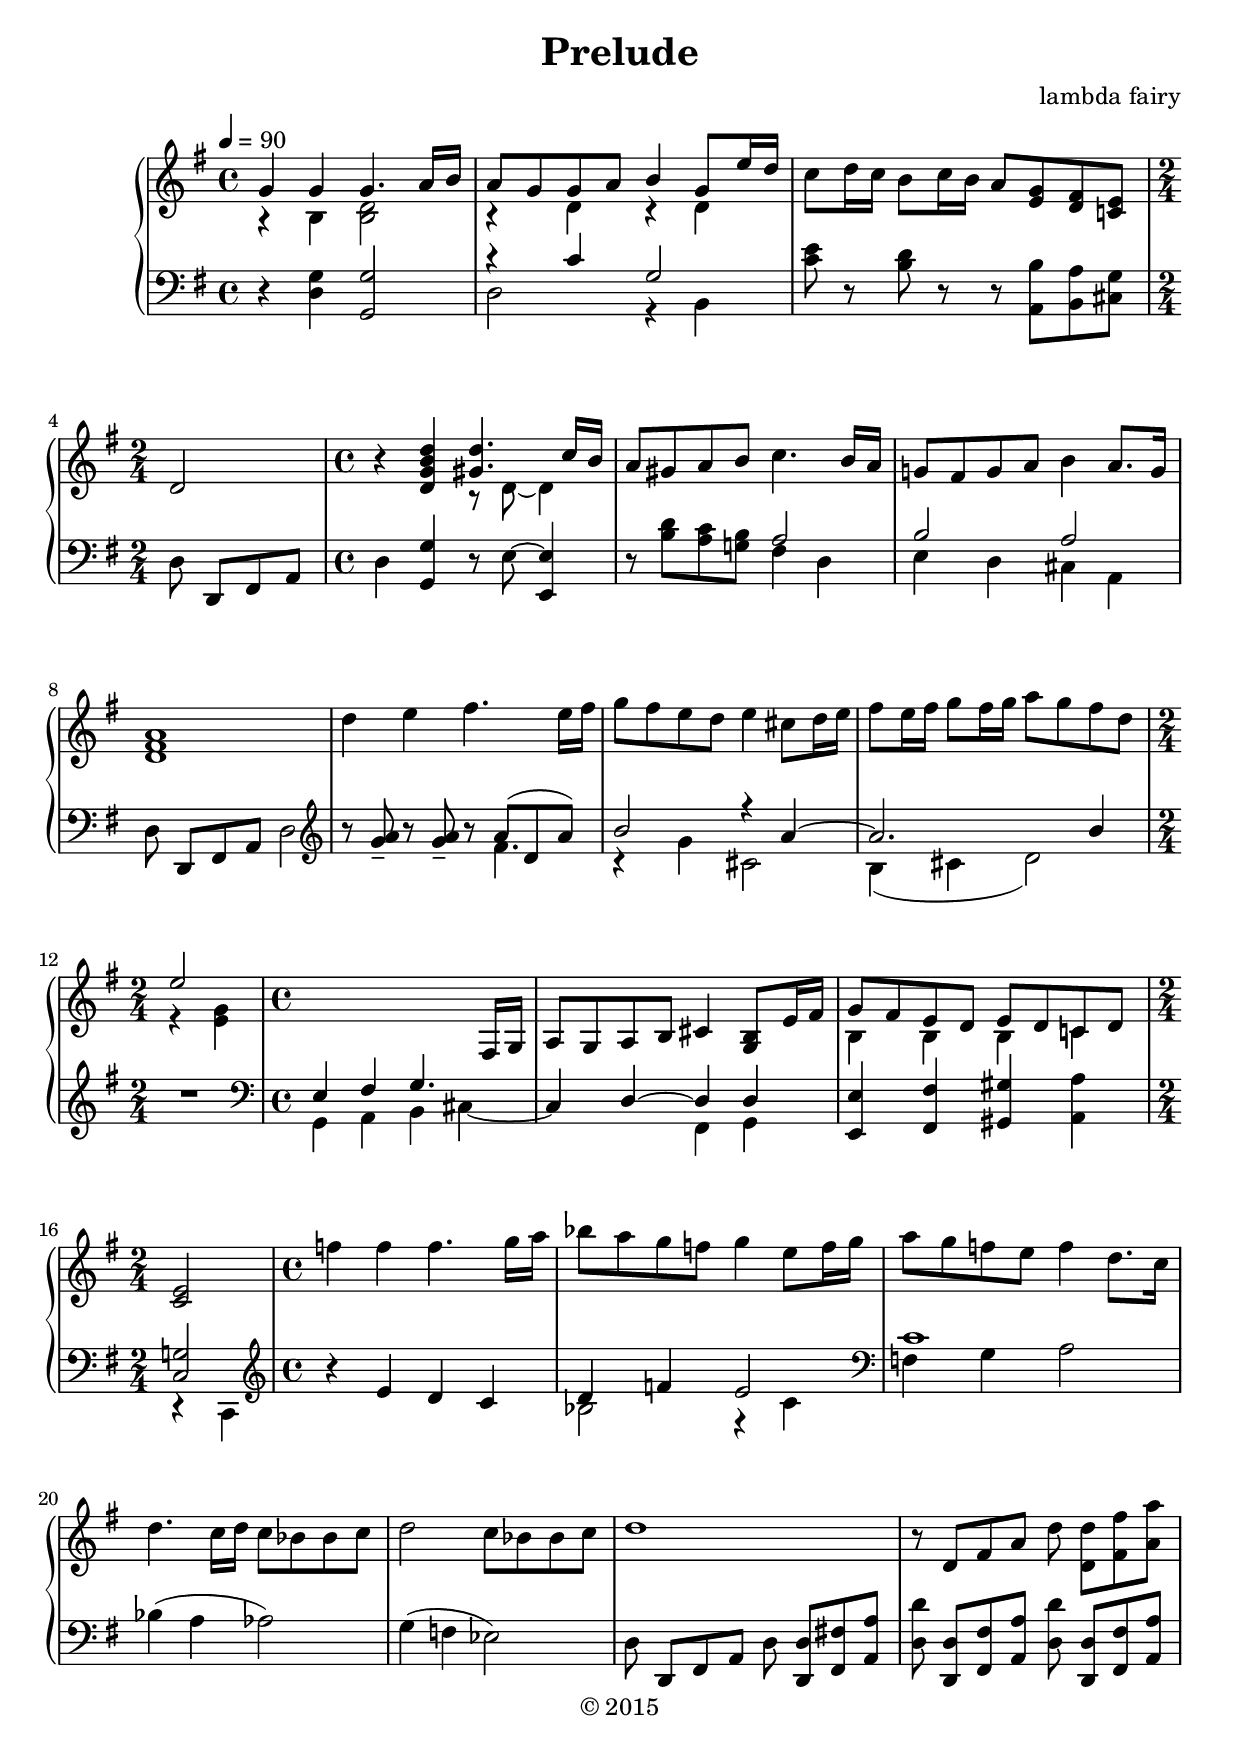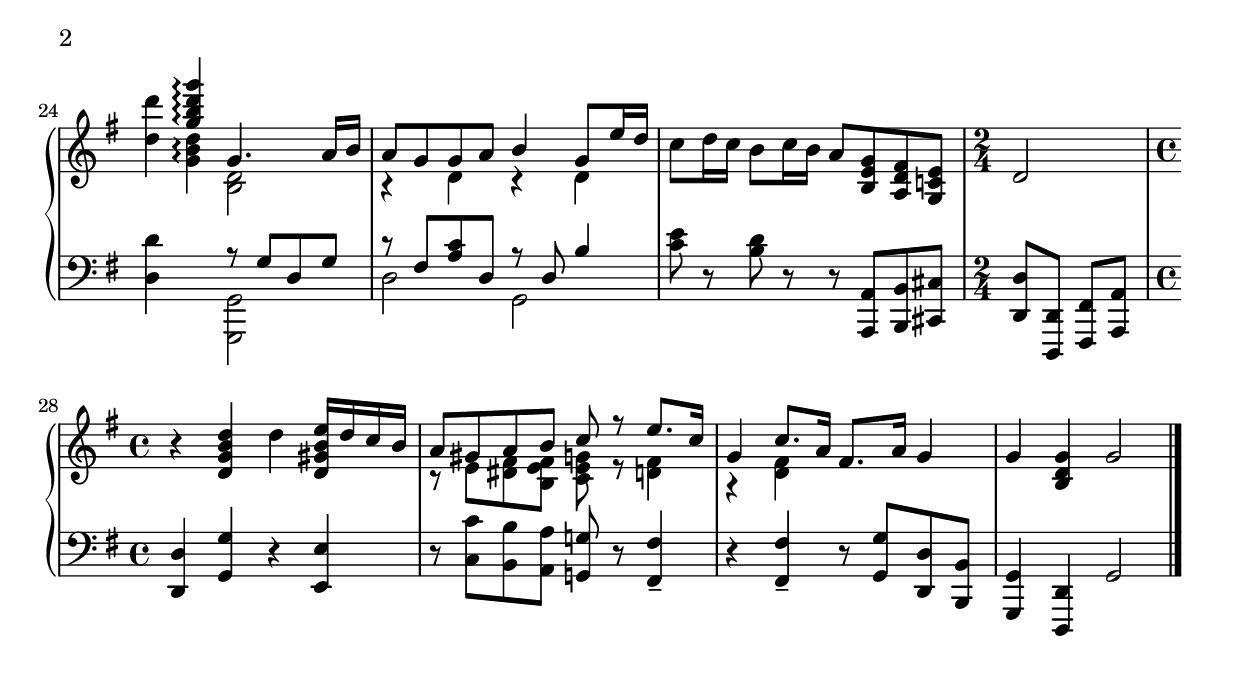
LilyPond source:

\version "2.18.2"

\include "articulate.ly"
\include "shared.ily"

#(set-global-staff-size 21)

\header {
    title = "Prelude"
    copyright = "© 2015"
    }

A = {
    \clef treble
    \key g \major
    \set Staff.midiInstrument = #"acoustic grand"
    \tempo 4 = 90

    \time 4/4

    \relative g' {
        << {
            | g4 g g4. a16 b
            | a8 g g a b4 g8 e'16 d
            }
        \\ {
            | r4 b, <b d>2
            | r4 d r d
            }>>
        | c'8 d16 c b8 c16 b a8 <e g> <d fs> <c! e>
        \time 2/4
        | d2
        \time 4/4
        | r4 <d g b d> << { <gs d'>4. c16 b } \\ { r8 d, ~ d4 } >>
        | a'8 gs a b c4. b16 a
        | g8 fs g a b4 a8. g16
        | <d fs a>1
        }

    \relative d'' {
        | d4 e fs4. e16 fs
        | g8 fs e d e4 cs8 d16 e
        | fs8 e16 fs g8 fs16 g a8 g fs d
        \time 2/4
        | << e2 \\ { r4 <e, g> } >>
        \time 4/4
        }

    \relative d {
        \change Staff = "B" \stemUp
        | e4 fs g4. \change Staff = "A" \stemNeutral fs16 g
        | a8 g a b cs4 <g b>8 e'16 fs
        | << { g8 fs e d e d c d } \\ { b4 b b c } >>
        \time 2/4
        | <c e>2
        \time 4/4
        }

    \relative f'' {
        | f4 f f4. g16 a
        | bf8 a g f g4 e8 f16 g
        | a8 g f e f4 d8. c16
        | d4. c16 d c8 bf bf c
        | d2 c8 bf bf c
        | d1
        | r8 d, fs a d <d, d'>[ <fs fs'> <a a'>]
        }

    \relative g' {
        | <d' d'>4 \stemUp <g b d g>\arpeggio \stemNeutral << { g,4. a16 b } \\ <b, d>2 >>
        | << { a'8 g g a b4 g8 e'16 d } \\ { r4 d, r d } >>
        | c'8 d16 c b8 c16 b a8 <b, e g> <a d fs> <g c! e>
        \time 2/4
        | d'2
        \time 4/4
        | r4 <d g b d> d' <d, gs b e>16 d' c b
        << {
            | a8 gs a b c r e8. c16
            | g4 c8. a16 fs8. a16 g4
            }
        \\ {
            | r8 e <ds fs> <b e fs> <c e g> r <d fs>4
            | r <d fs> s2
            } >>
        | g4 <b, d g> g'2
        }

    \bar "|."
    }

B = {
    \clef bass
    \key g \major
    \set Staff.midiInstrument = #"acoustic grand"

    \relative g {
        | r4 <d g> <g, g'>2
        << {
            | r4 c' g2
            }
        \\ {
            | d2 r4 b
            } >>
        | <c' e>8 r <b d> r r <a, b'> <b a'> <cs g'>
        | d d,[ fs a]
        | d4 <g, g'> r8 e' ~ <e, e'>4
        | r8 <b'' d> <a c> <g b> << a2 \\ { fs4 d } >>
        | << { b'2 a } \\ { e4 d cs a } >>
        | d8 d,[ fs a] d2
        }

    \clef treble
    \relative d' {
        | r8 <g a>-- r <g a>-- r << { a( d, a') } \\ fs4. >>
        << {
            | b2 r4 a ~
            | a2. b4
            }
        \\ {
            | r4 g cs,2
            | b4( cs d2)
            } >>
        | R2
        }

    \clef bass
    \relative d, {
        \stemDown
        | g4 a b cs ~
        \stemNeutral
        | cs << { d ~ d d } \\ { s fs, g } >>
        | <e e'> <fs fs'> <gs gs'> <a a'>
        | << <c g'>2 \\ { r4 c, } >>
        }

    \clef treble
    \relative f' {
        | r4 e d c
        | << { d f e2 } \\ { bf2 r4 c } >>
        \clef bass
        | << c1 \\ { f,4 g a2 } >>
        | bf4( a af2)
        | g4( f ef2)
        | d8 d,[ fs a] d <d, d'>[ <fs fs'> <a a'>]
        | <d d'> <d, d'>[ <fs fs'> <a a'>] <d d'> <d, d'>[ <fs fs'> <a a'>]
        | <d d'>4 \change Staff = "A" <g' b d>\arpeggio \change Staff = "B" << { r8 g, d g } \\ <g,, g'>2 >>
        | << { r8 fs'' <a c> d, r d b'4 } \\ { d,2 g, } >>
        | <c' e>8 r <b d> r r <a,, a'> <b b'> <cs cs'>
        | <d d'> <d, d'> <fs fs'> <a a'>
        | <d d'>4 <g g'> r <e e'>
        | r8 <c' c'> <b b'> <a a'> <g g'> r <fs fs'>4--
        | r <fs fs'>-- r8 <g g'> <d d'> <b b'>
        | <g g'>4 <d d'> g'2
        }
    }

stuff = <<
    \new PianoStaff <<
        #(set-accidental-style 'piano)
        \new Staff = "A" { \A }
        \new Staff = "B" { \B }
        >>
    >>

\score {
    \stuff
    \layout { }
    }

\score {
    \articulate \stuff
    \midi { }
    }
